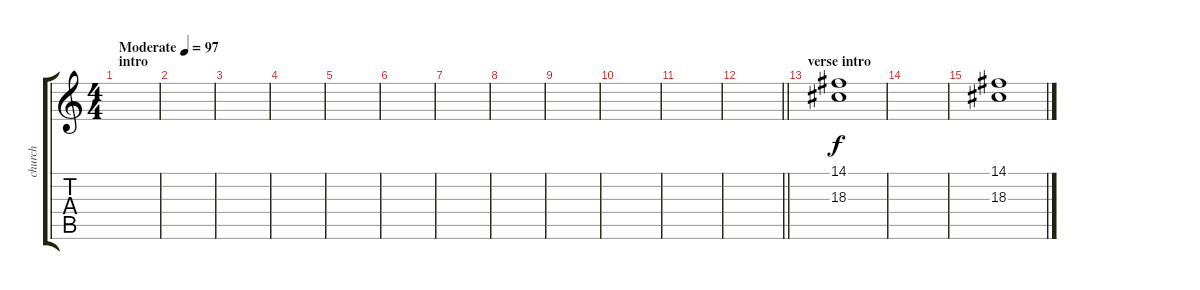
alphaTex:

\track ("church" "church") {instrument tubularbells}
\staff {score tabs}
\tuning (E4 B3 G3 D3 A2 E2) {hide}
\ts (4 4)
\section ("" "intro")
\tempo (97 "Moderate")
\clef g2
\ks c
|
|
|
|
|
|
|
|
|
|
|
\barLineRight lightlight
|
\section ("" "verse intro")
(14.1 18.3).1 |
|
(14.1 18.3).1
